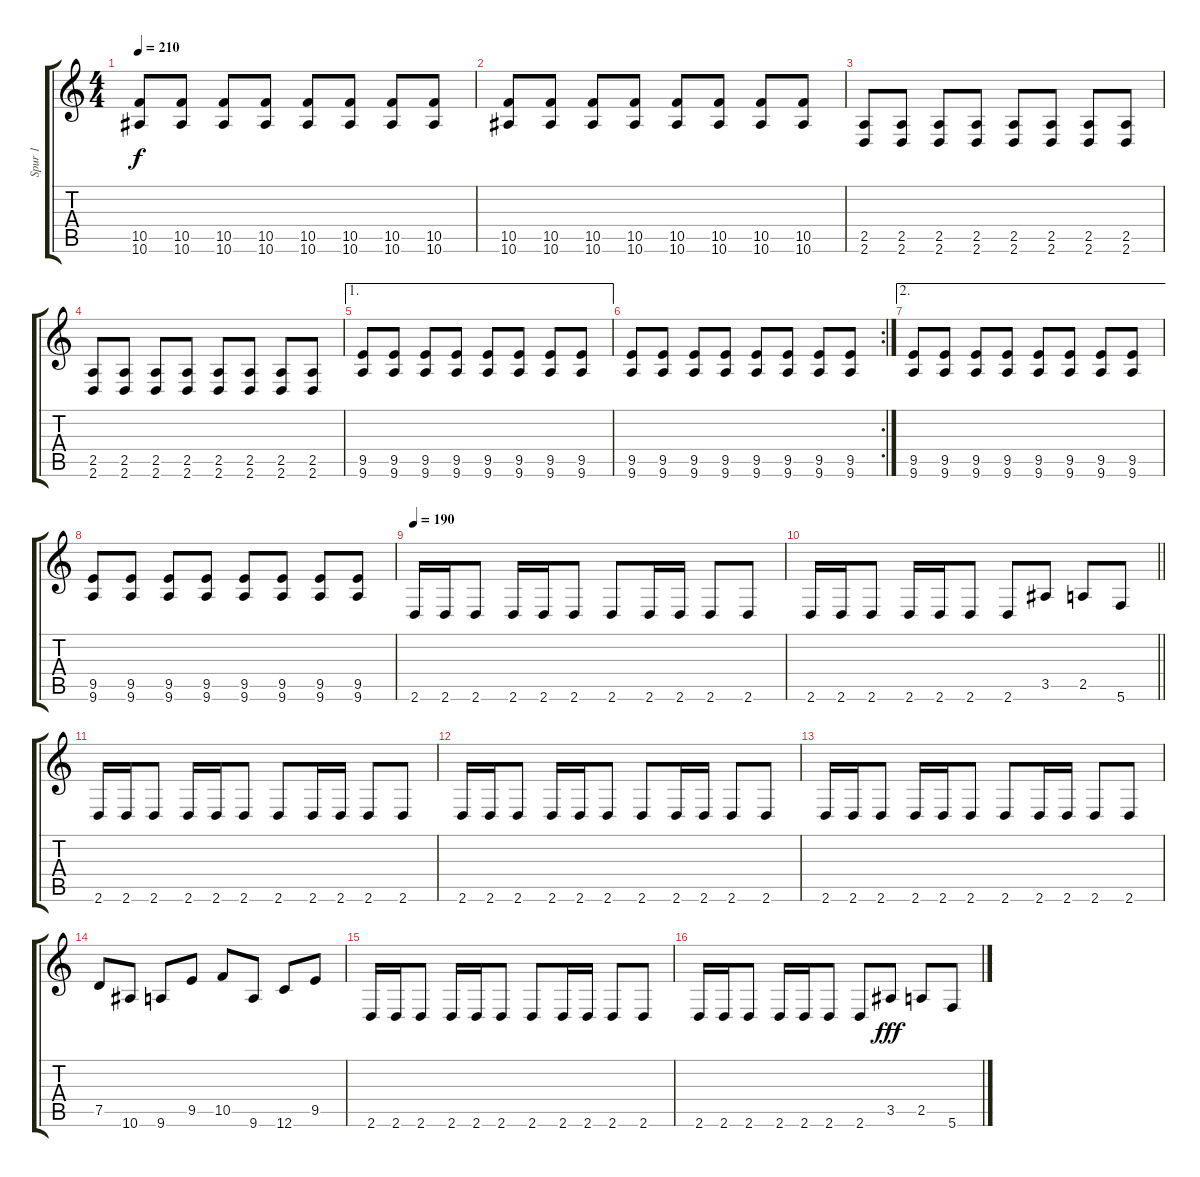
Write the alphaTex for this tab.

\track ("Spur 1" "Spur 1") {instrument distortionguitar}
\staff {score tabs}
\tuning (D4 A3 F3 C3 G2 C2) {hide}
\ts (4 4)
\tempo 210
\clef g2
\ks c
(10.5 10.6).8{dy f} (10.5 10.6).8 (10.5 10.6).8 (10.5 10.6).8 (10.5 10.6).8 (10.5 10.6).8 (10.5 10.6).8 (10.5 10.6).8 |
(10.5 10.6).8 (10.5 10.6).8 (10.5 10.6).8 (10.5 10.6).8 (10.5 10.6).8 (10.5 10.6).8 (10.5 10.6).8 (10.5 10.6).8 |
(2.5 2.6).8 (2.5 2.6).8 (2.5 2.6).8 (2.5 2.6).8 (2.5 2.6).8 (2.5 2.6).8 (2.5 2.6).8 (2.5 2.6).8 |
(2.5 2.6).8 (2.5 2.6).8 (2.5 2.6).8 (2.5 2.6).8 (2.5 2.6).8 (2.5 2.6).8 (2.5 2.6).8 (2.5 2.6).8 |
\ae 1
(9.5 9.6).8 (9.5 9.6).8 (9.5 9.6).8 (9.5 9.6).8 (9.5 9.6).8 (9.5 9.6).8 (9.5 9.6).8 (9.5 9.6).8 |
\rc 2
(9.5 9.6).8 (9.5 9.6).8 (9.5 9.6).8 (9.5 9.6).8 (9.5 9.6).8 (9.5 9.6).8 (9.5 9.6).8 (9.5 9.6).8 |
\ae 2
(9.5 9.6).8 (9.5 9.6).8 (9.5 9.6).8 (9.5 9.6).8 (9.5 9.6).8 (9.5 9.6).8 (9.5 9.6).8 (9.5 9.6).8 |
(9.5 9.6).8 (9.5 9.6).8 (9.5 9.6).8 (9.5 9.6).8 (9.5 9.6).8 (9.5 9.6).8 (9.5 9.6).8 (9.5 9.6).8 |
\tempo 190
2.6.16 2.6.16 2.6.8 2.6.16 2.6.16 2.6.8 2.6.8 2.6.16 2.6.16 2.6.8 2.6.8 |
\barLineRight lightlight
2.6.16 2.6.16 2.6.8 2.6.16 2.6.16 2.6.8 2.6.8 3.5.8 2.5.8 5.6.8 |
2.6.16 2.6.16 2.6.8 2.6.16 2.6.16 2.6.8 2.6.8 2.6.16 2.6.16 2.6.8 2.6.8 |
2.6.16 2.6.16 2.6.8 2.6.16 2.6.16 2.6.8 2.6.8 2.6.16 2.6.16 2.6.8 2.6.8 |
2.6.16 2.6.16 2.6.8 2.6.16 2.6.16 2.6.8 2.6.8 2.6.16 2.6.16 2.6.8 2.6.8 |
7.5.8 10.6.8 9.6.8 9.5.8 10.5.8 9.6.8 12.6.8 9.5.8 |
2.6.16 2.6.16 2.6.8 2.6.16 2.6.16 2.6.8 2.6.8 2.6.16 2.6.16 2.6.8 2.6.8 |
2.6.16 2.6.16 2.6.8 2.6.16 2.6.16 2.6.8 2.6.8 3.5.8{dy fff} 2.5.8 5.6.8
